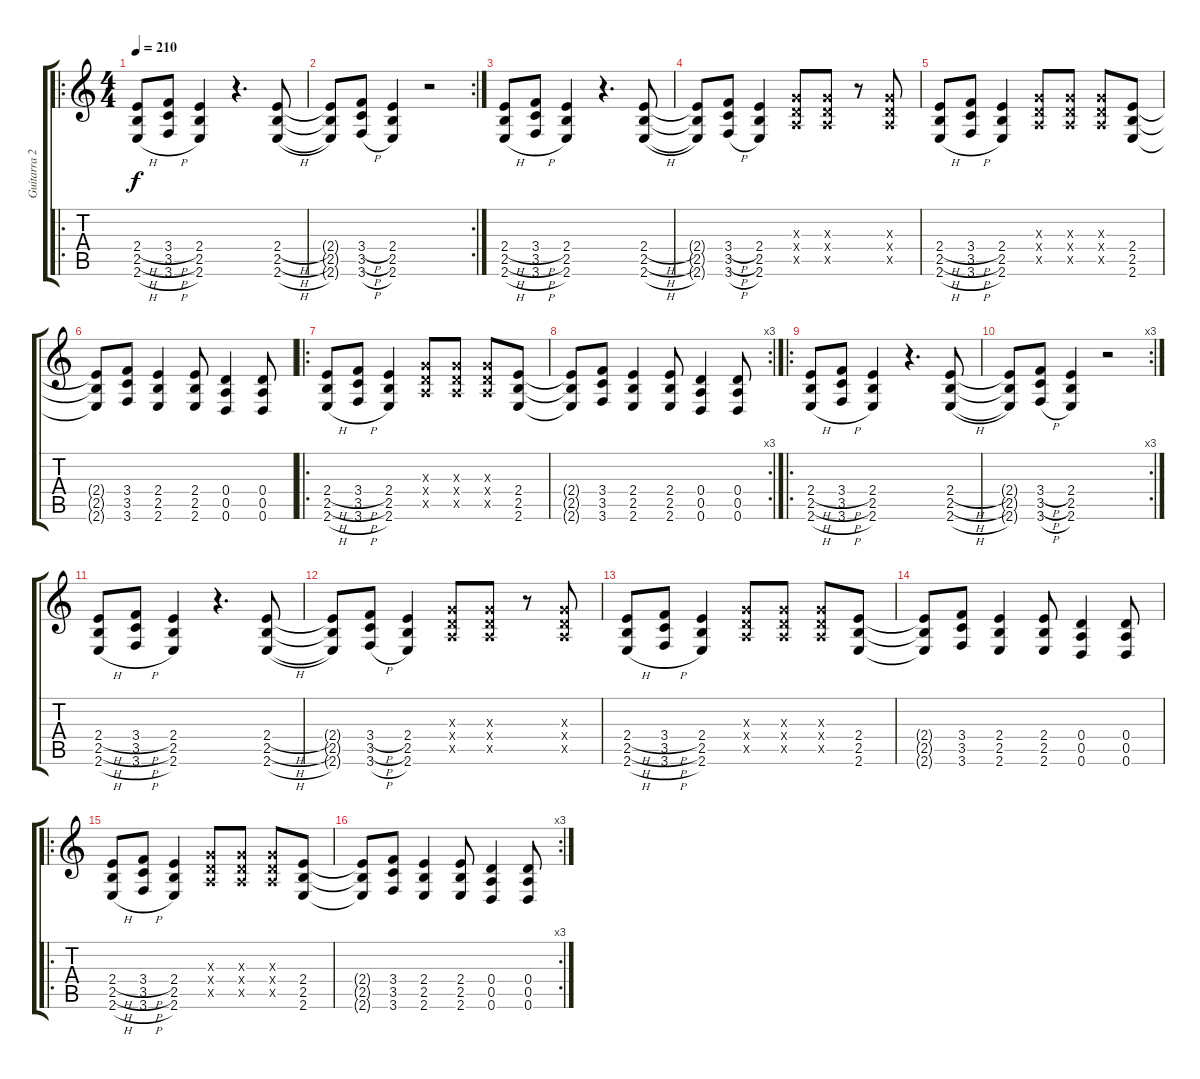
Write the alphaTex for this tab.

\track ("Guitarra 2" "Guitarra 2") {instrument overdrivenguitar}
\staff {score tabs}
\tuning (E4 B3 G3 D3 A2 D2) {hide}
\ro
\ts (4 4)
\tempo 210
\clef g2
\ks c
(2.4{h} 2.5{h} 2.6{h}).8{dy f} (3.4{h} 3.5{h} 3.6{h}).8 (2.4 2.5 2.6).4 r.4{d} (2.4{h} 2.5{h} 2.6{h}).8 |
\rc 2
(2.4{t} 2.5{t} 2.6{t}).8 (3.4{h} 3.5{h} 3.6{h}).8 (2.4 2.5 2.6).4 r.2 |
(2.4{h} 2.5{h} 2.6{h}).8 (3.4{h} 3.5{h} 3.6{h}).8 (2.4 2.5 2.6).4 r.4{d} (2.4{h} 2.5{h} 2.6{h}).8 |
(2.4{t} 2.5{t} 2.6{t}).8 (3.4{h} 3.5{h} 3.6{h}).8 (2.4 2.5 2.6).4 (0.3{x} 0.4{x} 0.5{x}).8 (0.3{x} 0.4{x} 0.5{x}).8 r.8 (0.3{x} 0.4{x} 0.5{x}).8 |
(2.4{h} 2.5{h} 2.6{h}).8 (3.4{h} 3.5{h} 3.6{h}).8 (2.4 2.5 2.6).4 (0.3{x} 0.4{x} 0.5{x}).8 (0.3{x} 0.4{x} 0.5{x}).8 (0.3{x} 0.4{x} 0.5{x}).8 (2.4 2.5 2.6).8 |
(2.4{t} 2.5{t} 2.6{t}).8 (3.4 3.5 3.6).8 (2.4 2.5 2.6).4 (2.4 2.5 2.6).8 (0.4 0.5 0.6).4 (0.4 0.5 0.6).8 |
\ro
(2.4{h} 2.5{h} 2.6{h}).8 (3.4{h} 3.5{h} 3.6{h}).8 (2.4 2.5 2.6).4 (0.3{x} 0.4{x} 0.5{x}).8 (0.3{x} 0.4{x} 0.5{x}).8 (0.3{x} 0.4{x} 0.5{x}).8 (2.4 2.5 2.6).8 |
\rc 3
(2.4{t} 2.5{t} 2.6{t}).8 (3.4 3.5 3.6).8 (2.4 2.5 2.6).4 (2.4 2.5 2.6).8 (0.4 0.5 0.6).4 (0.4 0.5 0.6).8 |
\ro
(2.4{h} 2.5{h} 2.6{h}).8 (3.4{h} 3.5{h} 3.6{h}).8 (2.4 2.5 2.6).4 r.4{d} (2.4{h} 2.5{h} 2.6{h}).8 |
\rc 3
(2.4{t} 2.5{t} 2.6{t}).8 (3.4{h} 3.5{h} 3.6{h}).8 (2.4 2.5 2.6).4 r.2 |
(2.4{h} 2.5{h} 2.6{h}).8 (3.4{h} 3.5{h} 3.6{h}).8 (2.4 2.5 2.6).4 r.4{d} (2.4{h} 2.5{h} 2.6{h}).8 |
(2.4{t} 2.5{t} 2.6{t}).8 (3.4{h} 3.5{h} 3.6{h}).8 (2.4 2.5 2.6).4 (0.3{x} 0.4{x} 0.5{x}).8 (0.3{x} 0.4{x} 0.5{x}).8 r.8 (0.3{x} 0.4{x} 0.5{x}).8 |
(2.4{h} 2.5{h} 2.6{h}).8 (3.4{h} 3.5{h} 3.6{h}).8 (2.4 2.5 2.6).4 (0.3{x} 0.4{x} 0.5{x}).8 (0.3{x} 0.4{x} 0.5{x}).8 (0.3{x} 0.4{x} 0.5{x}).8 (2.4 2.5 2.6).8 |
(2.4{t} 2.5{t} 2.6{t}).8 (3.4 3.5 3.6).8 (2.4 2.5 2.6).4 (2.4 2.5 2.6).8 (0.4 0.5 0.6).4 (0.4 0.5 0.6).8 |
\ro
(2.4{h} 2.5{h} 2.6{h}).8 (3.4{h} 3.5{h} 3.6{h}).8 (2.4 2.5 2.6).4 (0.3{x} 0.4{x} 0.5{x}).8 (0.3{x} 0.4{x} 0.5{x}).8 (0.3{x} 0.4{x} 0.5{x}).8 (2.4 2.5 2.6).8 |
\rc 3
(2.4{t} 2.5{t} 2.6{t}).8 (3.4 3.5 3.6).8 (2.4 2.5 2.6).4 (2.4 2.5 2.6).8 (0.4 0.5 0.6).4 (0.4 0.5 0.6).8
